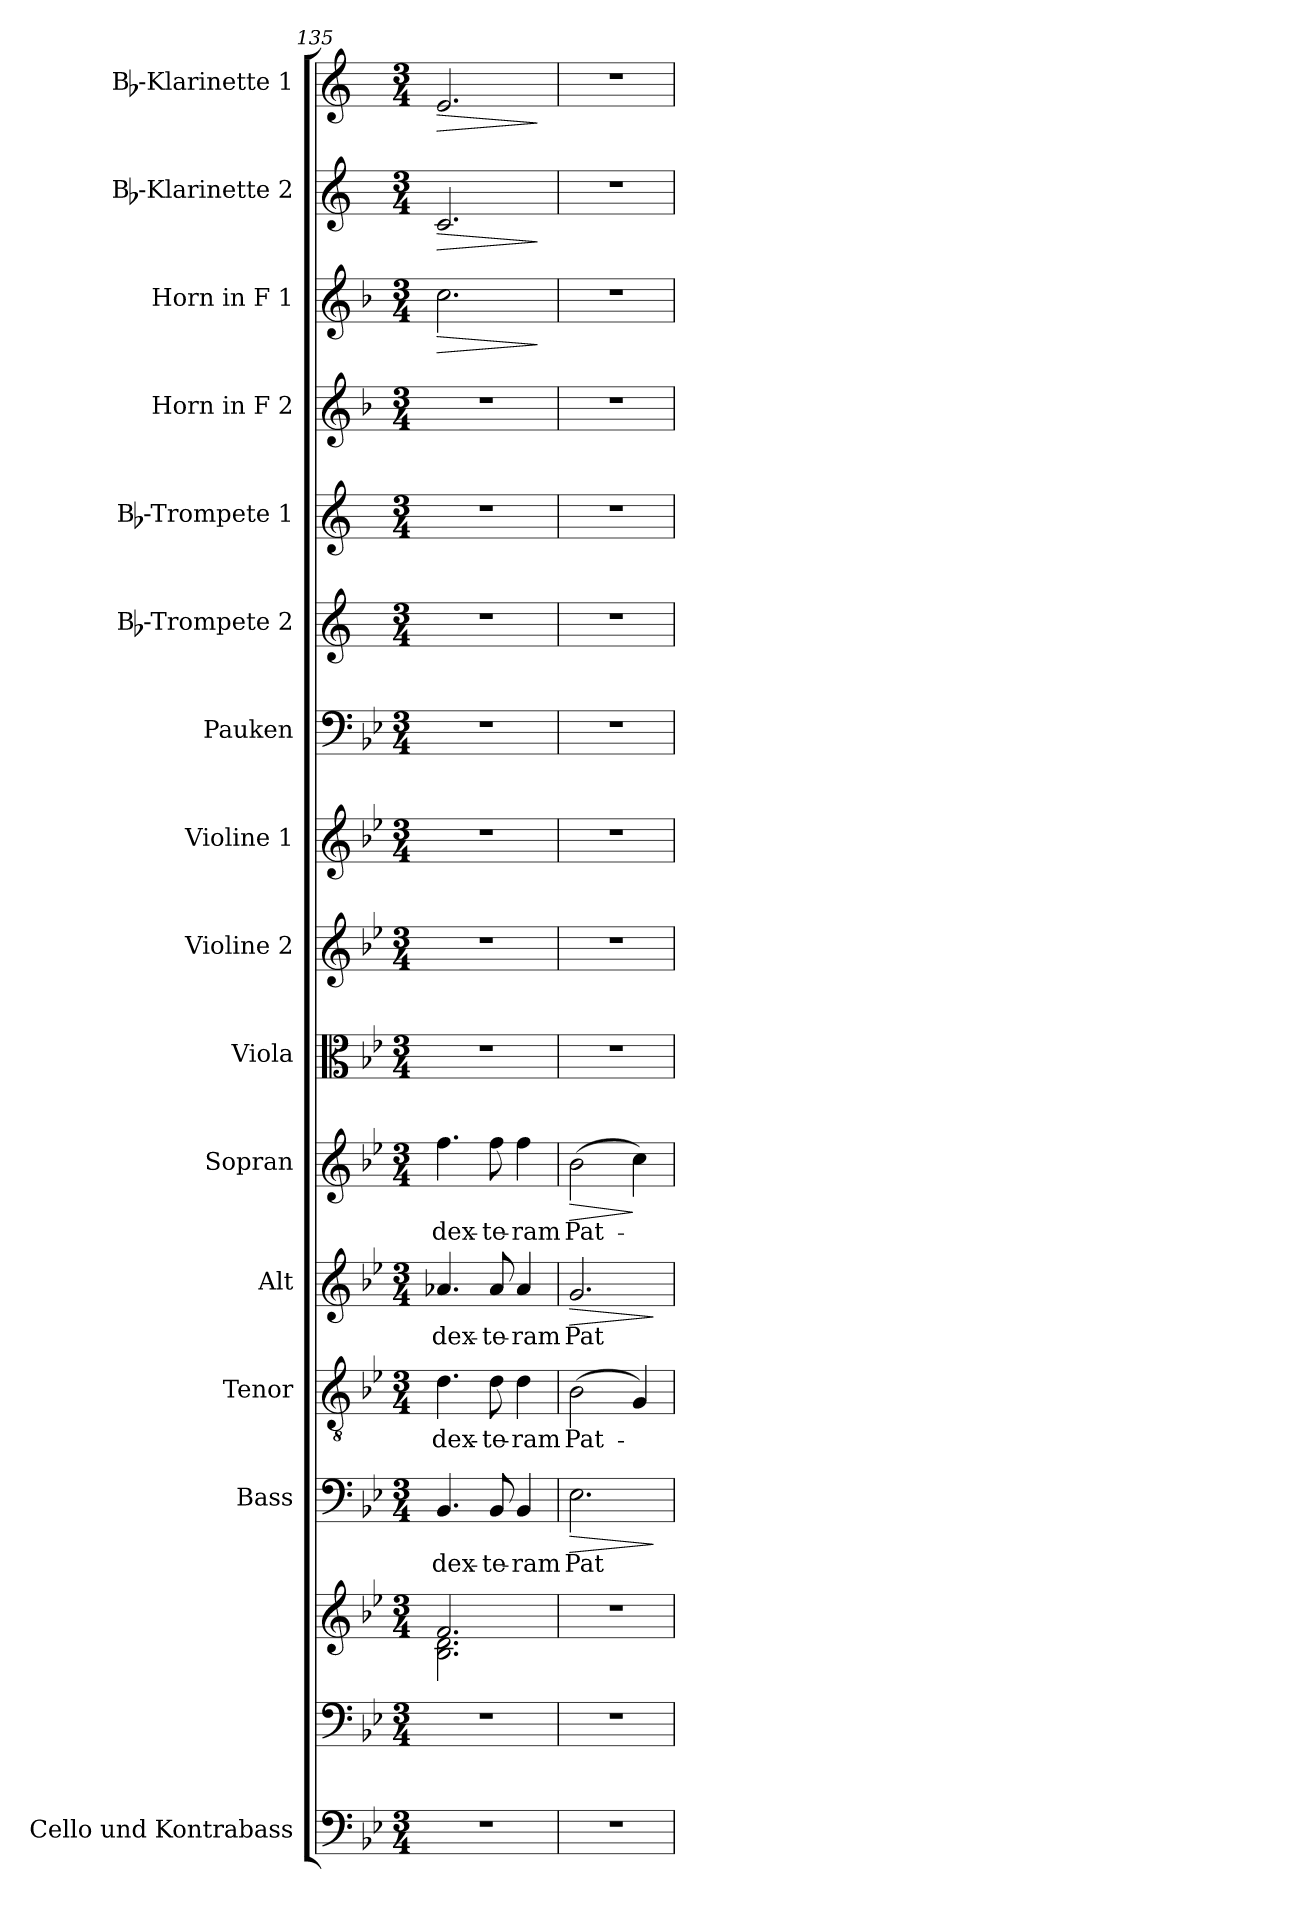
**kern	**kern	**kern	**kern	**text	**dynam	**kern	**text	**kern	**text	**dynam	**kern	**text	**dynam	**kern	**kern	**kern	**kern	**kern	**kern	**kern	**kern	**dynam	**kern	**dynam	**kern	**dynam
*part16	*part15	*part15	*part14	*part14	*part14	*part13	*part13	*part12	*part12	*part12	*part11	*part11	*part11	*part10	*part9	*part8	*part7	*part6	*part5	*part4	*part3	*part3	*part2	*part2	*part1	*part1
*staff17	*staff16	*staff15	*staff14	*staff14	*staff14	*staff13	*staff13	*staff12	*staff12	*staff12	*staff11	*staff11	*staff11	*staff10	*staff9	*staff8	*staff7	*staff6	*staff5	*staff4	*staff3	*staff3	*staff2	*staff2	*staff1	*staff1
*I"Cello und Kontrabass	*	*	*I"Bass	*	*	*I"Tenor	*	*I"Alt	*	*	*I"Sopran	*	*	*I"Viola	*I"Violine 2	*I"Violine 1	*I"Pauken	*I"Bb-Trompete 2	*I"Bb-Trompete 1	*I"Horn in F 2	*I"Horn in F 1	*	*I"Bb-Klarinette 2	*	*I"Bb-Klarinette 1	*
*I'Kb.	*	*	*I'B.	*	*	*I'T.	*	*I'A.	*	*	*I'S.	*	*	*I'Vla.	*I'Vl. 2	*I'Vl. 1	*I'Pk.	*I'Bb Trp. 2	*I'Bb Trp. 1	*	*	*	*I'Bb Kl. 2	*	*I'Bb Kl. 1	*
*clefF4	*clefF4	*clefG2	*clefF4	*	*	*clefGv2	*	*clefG2	*	*	*clefG2	*	*	*clefC3	*clefG2	*clefG2	*clefF4	*clefG2	*clefG2	*clefG2	*clefG2	*	*clefG2	*	*clefG2	*
*ITrd7c12	*	*	*	*	*	*	*	*	*	*	*	*	*	*	*	*	*	*ITrd1c2	*ITrd1c2	*ITrd4c7	*ITrd4c7	*	*ITrd1c2	*	*ITrd1c2	*
*k[b-e-]	*k[b-e-]	*k[b-e-]	*k[b-e-]	*	*	*k[b-e-]	*	*k[b-e-]	*	*	*k[b-e-]	*	*	*k[b-e-]	*k[b-e-]	*k[b-e-]	*k[b-e-]	*k[b-e-]	*k[b-e-]	*k[b-e-]	*k[b-e-]	*	*k[b-e-]	*	*k[b-e-]	*
*B-:	*B-:	*B-:	*B-:	*	*	*B-:	*	*B-:	*	*	*B-:	*	*	*B-:	*B-:	*B-:	*B-:	*B-:	*B-:	*B-:	*B-:	*	*B-:	*	*B-:	*
*M3/4	*M3/4	*M3/4	*M3/4	*	*	*M3/4	*	*M3/4	*	*	*M3/4	*	*	*M3/4	*M3/4	*M3/4	*M3/4	*M3/4	*M3/4	*M3/4	*M3/4	*	*M3/4	*	*M3/4	*
=135	=135	=135	=135	=135	=135	=135	=135	=135	=135	=135	=135	=135	=135	=135	=135	=135	=135	=135	=135	=135	=135	=135	=135	=135	=135	=135
*	*	*^	*	*	*	*	*	*	*	*	*	*	*	*	*	*	*	*	*	*	*	*	*	*	*	*
!	!	!	!	!	!LO:LY:b	!	!	!LO:LY:b	!	!LO:LY:b	!	!	!LO:LY:b	!	!	!	!	!	!	!	!	!	!LO:HP:b	!	!LO:HP:b	!	!LO:HP:b
2.r	2.r	2.f/	2.B-\ 2.d\	4.BB-/	dex-	.	4.d\	dex-	4.a-X/	dex-	.	4.ff\	dex-	.	2.r	2.r	2.r	2.r	2.r	2.r	2.r	2.f\	>	2.B-/	>	2.d/	>
!	!	!	!	!	!LO:LY:b	!	!	!LO:LY:b	!	!LO:LY:b	!	!	!LO:LY:b	!	!	!	!	!	!	!	!	!	!	!	!	!	!
.	.	.	.	8BB-/	-te-	.	8d\	-te-	8a-/	-te-	.	8ff\	-te-	.	.	.	.	.	.	.	.	.	.	.	.	.	.
!	!	!	!	!	!LO:LY:b	!	!	!LO:LY:b	!	!LO:LY:b	!	!	!LO:LY:b	!	!	!	!	!	!	!	!	!	!	!	!	!	!
.	.	.	.	4BB-/	-ram	.	4d\	-ram	4a-/	-ram	.	4ff\	-ram	.	.	.	.	.	.	.	.	.	.	.	.	.	.
*	*	*v	*v	*	*	*	*	*	*	*	*	*	*	*	*	*	*	*	*	*	*	*	*	*	*	*	*
.	.	.	.	.	.	.	.	.	.	.	.	.	.	.	.	.	.	.	.	.	.	]	.	]	.	]
=136	=136	=136	=136	=136	=136	=136	=136	=136	=136	=136	=136	=136	=136	=136	=136	=136	=136	=136	=136	=136	=136	=136	=136	=136	=136	=136
!	!	!	!	!LO:LY:b	!LO:HP:b	!	!LO:LY:b	!	!LO:LY:b	!LO:HP:b	!	!LO:LY:b	!LO:HP:b	!	!	!	!	!	!	!	!	!	!	!	!	!
2.r	2.r	2.r	2.E-\	Pat-	>	(>2B-\	Pat-	2.g/	Pat-	>	(>2b-\	Pat-	>	2.r	2.r	2.r	2.r	2.r	2.r	2.r	2.r	.	2.r	.	2.r	.
.	.	.	.	.	.	4G/)	.	.	.	.	4cc\)	.	]	.	.	.	.	.	.	.	.	.	.	.	.	.
.	.	.	.	.	]	.	.	.	.	]	.	.	.	.	.	.	.	.	.	.	.	.	.	.	.	.
=	=	=	=	=	=	=	=	=	=	=	=	=	=	=	=	=	=	=	=	=	=	=	=	=	=	=
*-	*-	*-	*-	*-	*-	*-	*-	*-	*-	*-	*-	*-	*-	*-	*-	*-	*-	*-	*-	*-	*-	*-	*-	*-	*-	*-
